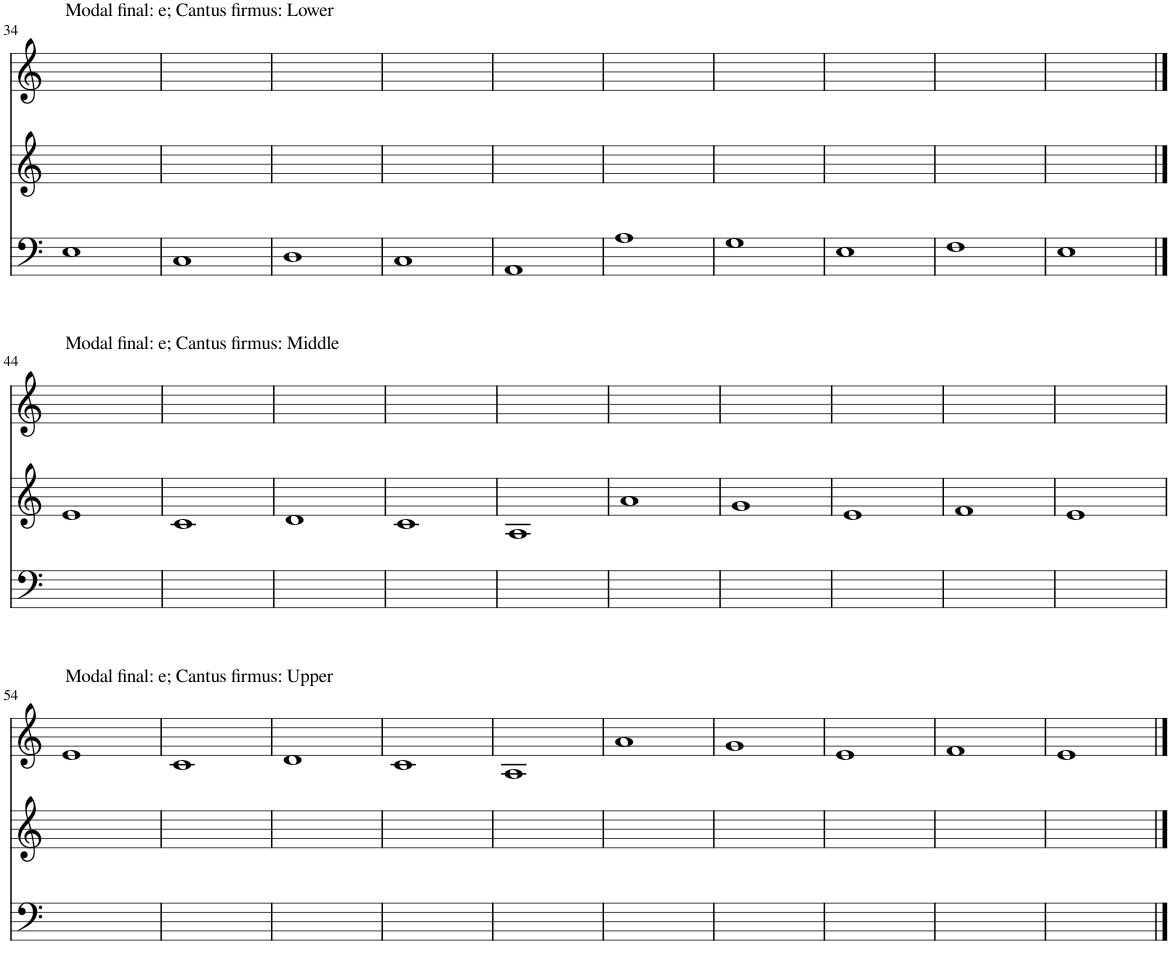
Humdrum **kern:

**kern	**kern	**kern
*part3	*part2	*part1
*staff3	*staff2	*staff1
*I"Piano	*I"Piano	*I"Piano
*I'Pno	*I'Pno	*I'Pno
!!LO:PB:g=z
*clefF4	*clefG2	*clefG2
*k[]	*k[]	*k[]
*M4/4	*M4/4	*M4/4
=34	=34	=34
!	!	!LO:TX:a:t=Modal final&colon; e; Cantus firmus&colon; Lower
1E	1ryy	1ryy
=35	=35	=35
1C	1ryy	1ryy
=36	=36	=36
1D	1ryy	1ryy
=37	=37	=37
1C	1ryy	1ryy
=38	=38	=38
1AA	1ryy	1ryy
=39	=39	=39
1A	1ryy	1ryy
=40	=40	=40
1G	1ryy	1ryy
=41	=41	=41
1E	1ryy	1ryy
=42	=42	=42
1F	1ryy	1ryy
=43	=43	=43
1E	1ryy	1ryy
!!LO:LB:g=z
==44	==44	==44
!	!	!LO:TX:a:t=Modal final&colon; e; Cantus firmus&colon; Middle
1ryy	1e	1ryy
=45	=45	=45
1ryy	1c	1ryy
=46	=46	=46
1ryy	1d	1ryy
=47	=47	=47
1ryy	1c	1ryy
=48	=48	=48
1ryy	1A	1ryy
=49	=49	=49
1ryy	1a	1ryy
=50	=50	=50
1ryy	1g	1ryy
=51	=51	=51
1ryy	1e	1ryy
=52	=52	=52
1ryy	1f	1ryy
=53	=53	=53
1ryy	1e	1ryy
!!LO:LB:g=z
=54	=54	=54
!	!	!LO:TX:a:t=Modal final&colon; e; Cantus firmus&colon; Upper
1ryy	1ryy	1e
=55	=55	=55
1ryy	1ryy	1c
=56	=56	=56
1ryy	1ryy	1d
=57	=57	=57
1ryy	1ryy	1c
=58	=58	=58
1ryy	1ryy	1A
=59	=59	=59
1ryy	1ryy	1a
=60	=60	=60
1ryy	1ryy	1g
=61	=61	=61
1ryy	1ryy	1e
=62	=62	=62
1ryy	1ryy	1f
=63	=63	=63
1ryy	1ryy	1e
==	==	==
*-	*-	*-
